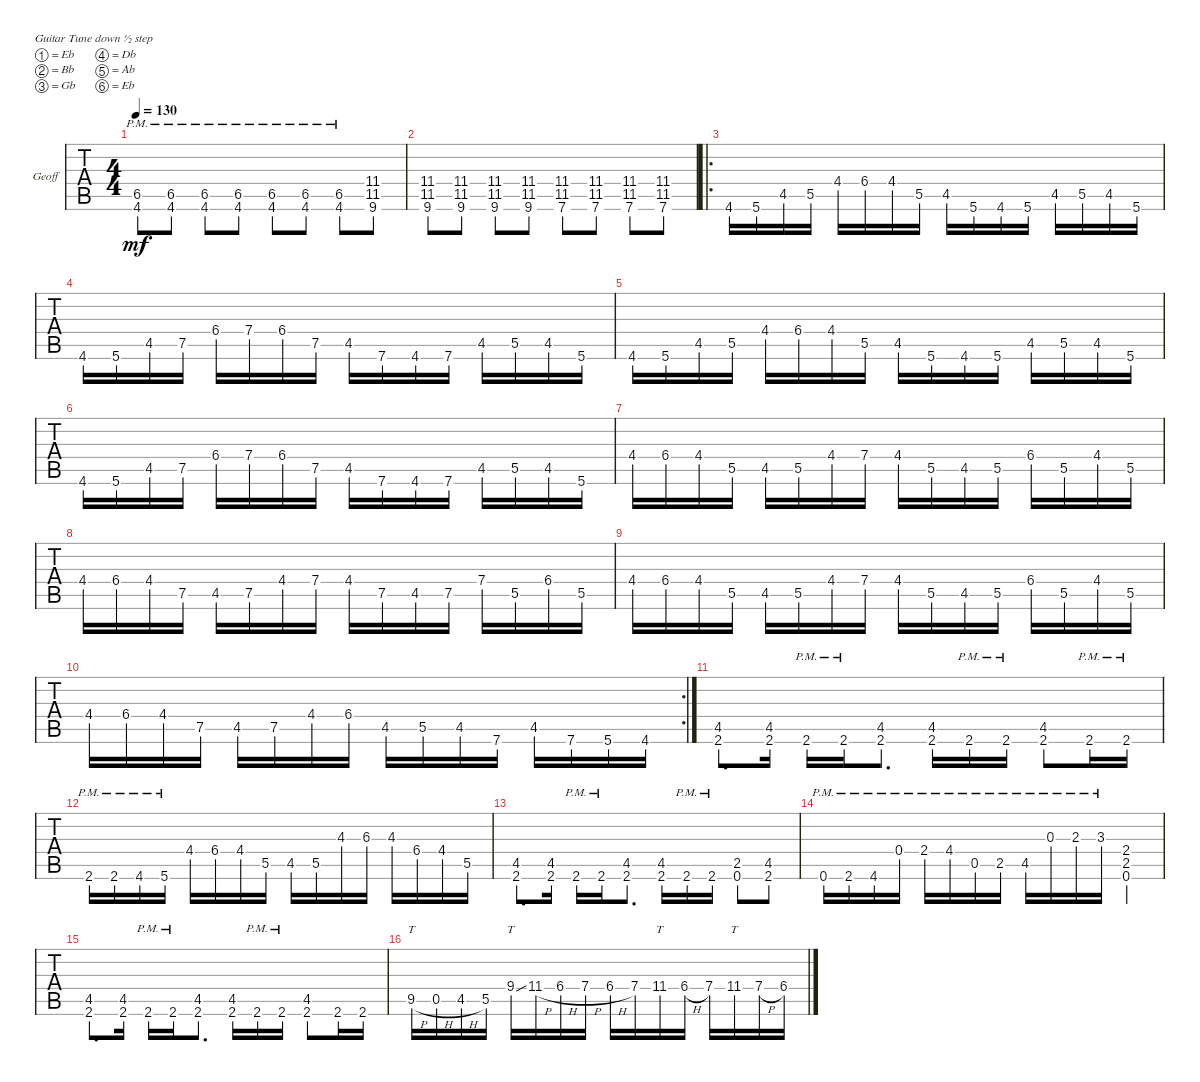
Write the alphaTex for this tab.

\defaultSystemsLayout 4
\bracketExtendMode groupsimilarinstruments
\firstSystemTrackNameOrientation horizontal
\otherSystemsTrackNameOrientation horizontal
\track ("Geoff" "Geoff") {instrument acousticguitarsteel}
\staff {tabs}
\tuning (Eb4 Bb3 Gb3 Db3 Ab2 Eb2)
\ts (4 4)
\tempo 130
\clef g2
\ks c
(4.6{pm} 6.5{pm}).8{dy mf} (4.6{pm} 6.5{pm}).8 (4.6{pm} 6.5{pm}).8 (4.6{pm} 6.5{pm}).8 (4.6{pm} 6.5{pm}).8 (4.6{pm} 6.5{pm}).8 (4.6{pm} 6.5{pm}).8 (9.6 11.5 11.4).8 |
(9.6 11.5 11.4).8 (9.6 11.5 11.4).8 (9.6 11.5 11.4).8 (9.6 11.5 11.4).8 (7.6 11.5 11.4).8 (7.6 11.5 11.4).8 (7.6 11.5 11.4).8 (7.6 11.5 11.4).8 |
\ro
4.6.16 5.6.16 4.5.16 5.5.16 4.4.16 6.4.16 4.4.16 5.5.16 4.5.16 5.6.16 4.6.16 5.6.16 4.5.16 5.5.16 4.5.16 5.6.16 |
4.6.16 5.6.16 4.5.16 7.5.16 6.4.16 7.4.16 6.4.16 7.5.16 4.5.16 7.6.16 4.6.16 7.6.16 4.5.16 5.5.16 4.5.16 5.6.16 |
4.6.16 5.6.16 4.5.16 5.5.16 4.4.16 6.4.16 4.4.16 5.5.16 4.5.16 5.6.16 4.6.16 5.6.16 4.5.16 5.5.16 4.5.16 5.6.16 |
4.6.16 5.6.16 4.5.16 7.5.16 6.4.16 7.4.16 6.4.16 7.5.16 4.5.16 7.6.16 4.6.16 7.6.16 4.5.16 5.5.16 4.5.16 5.6.16 |
4.4.16 6.4.16 4.4.16 5.5.16 4.5.16 5.5.16 4.4.16 7.4.16 4.4.16 5.5.16 4.5.16 5.5.16 6.4.16 5.5.16 4.4.16 5.5.16 |
4.4.16 6.4.16 4.4.16 7.5.16 4.5.16 7.5.16 4.4.16 7.4.16 4.4.16 7.5.16 4.5.16 7.5.16 7.4.16 5.5.16 6.4.16 5.5.16 |
4.4.16 6.4.16 4.4.16 5.5.16 4.5.16 5.5.16 4.4.16 7.4.16 4.4.16 5.5.16 4.5.16 5.5.16 6.4.16 5.5.16 4.4.16 5.5.16 |
\rc 2
4.4.16 6.4.16 4.4.16 7.5.16 4.5.16 7.5.16 4.4.16 6.4.16 4.5.16 5.5.16 4.5.16 7.6.16 4.5.16 7.6.16 5.6.16 4.6.16 |
(2.6 4.5).8{d} (2.6 4.5).16 2.6{pm}.16 2.6{pm}.16 (2.6 4.5).8{d} (2.6 4.5).16 2.6{pm}.16 2.6{pm}.16 (2.6 4.5).8 2.6{pm}.16 2.6{pm}.16 |
2.6{pm}.16 2.6{pm}.16 4.6{pm}.16 5.6{pm}.16 4.4.16 6.4.16 4.4.16 5.5.16 4.5.16 5.5.16 4.3.16 6.3.16 4.3.16 6.4.16 4.4.16 5.5.16 |
(2.6 4.5).8{d} (2.6 4.5).16 2.6{pm}.16 2.6{pm}.16 (2.6 4.5).8{d} (2.6 4.5).16 2.6{pm}.16 2.6{pm}.16 (0.6 2.5).8 (2.6 4.5).8 |
0.6{pm}.16 2.6{pm}.16 4.6{pm}.16 0.4{pm}.16 2.4{pm}.16 4.4{pm}.16 0.5{pm}.16 2.5{pm}.16 4.5{pm}.16 0.3{pm}.16 2.3{pm}.16 3.3{pm}.16 (2.5 2.4 0.6).4 |
(2.6 4.5).8{d} (2.6 4.5).16 2.6{pm}.16 2.6{pm}.16 (2.6 4.5).8{d} (2.6 4.5).16 2.6{pm}.16 2.6{pm}.16 (2.6 4.5).8 2.6.16 2.6.16 |
9.5{h}.16{tt} 0.5{h}.16 4.5{h}.16 5.5.16 9.4{ss}.16{tt} 11.4{h}.16 6.4{h}.16 7.4{h}.16 6.4{h}.16 7.4.16 11.4.16{tt} 6.4{h}.16 7.4.16 11.4.16{tt} 7.4{h}.16 6.4.16
